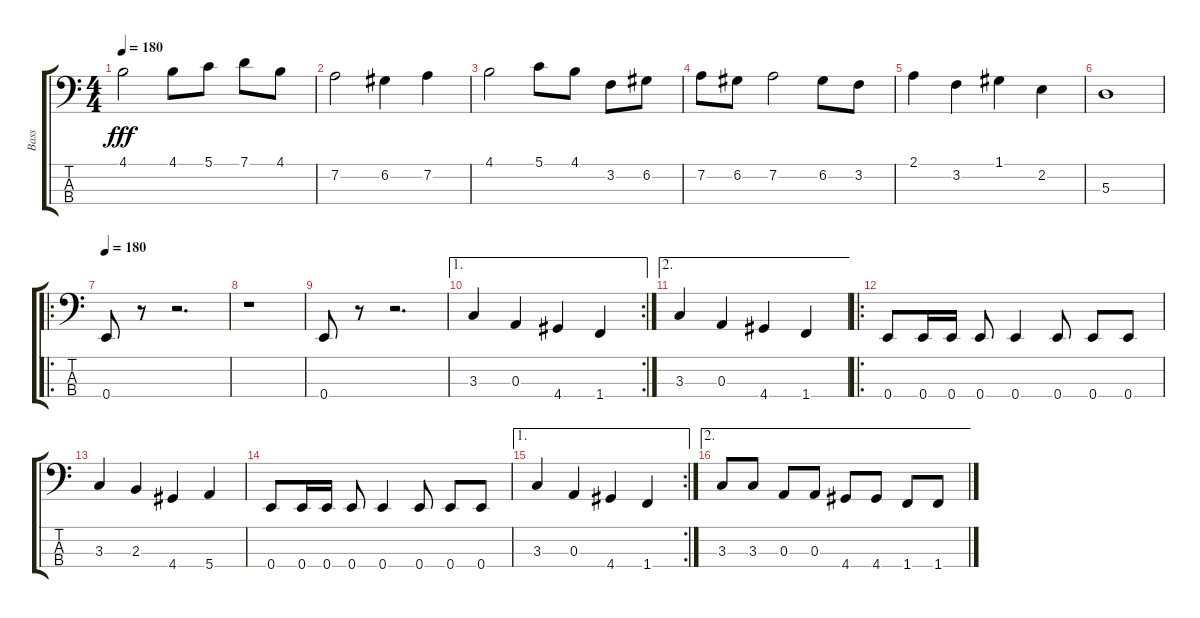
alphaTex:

\track ("Bass" "Bass") {instrument electricbasspick}
\staff {score tabs}
\tuning (G2 D2 A1 E1) {hide}
\ts (4 4)
\tempo 180
\clef f4
\ks c
4.1.2{dy fff} 4.1.8 5.1.8 7.1.8 4.1.8 |
7.2.2 6.2.4 7.2.4 |
4.1.2 5.1.8 4.1.8 3.2.8 6.2.8 |
7.2.8 6.2.8 7.2.2 6.2.8 3.2.8 |
2.1.4 3.2.4 1.1.4 2.2.4 |
5.3.1 |
\ro
\tempo 180
0.4.8 r.8 r.2{d} |
r.1 |
0.4.8 r.8 r.2{d} |
\ae 1
\rc 2
3.3.4 0.3.4 4.4.4 1.4.4 |
\ae 2
3.3.4 0.3.4 4.4.4 1.4.4 |
\ro
0.4.8 0.4.16 0.4.16 0.4.8 0.4.4 0.4.8 0.4.8 0.4.8 |
3.3.4 2.3.4 4.4.4 5.4.4 |
0.4.8 0.4.16 0.4.16 0.4.8 0.4.4 0.4.8 0.4.8 0.4.8 |
\ae 1
\rc 2
3.3.4 0.3.4 4.4.4 1.4.4 |
\ae 2
3.3.8 3.3.8 0.3.8 0.3.8 4.4.8 4.4.8 1.4.8 1.4.8
